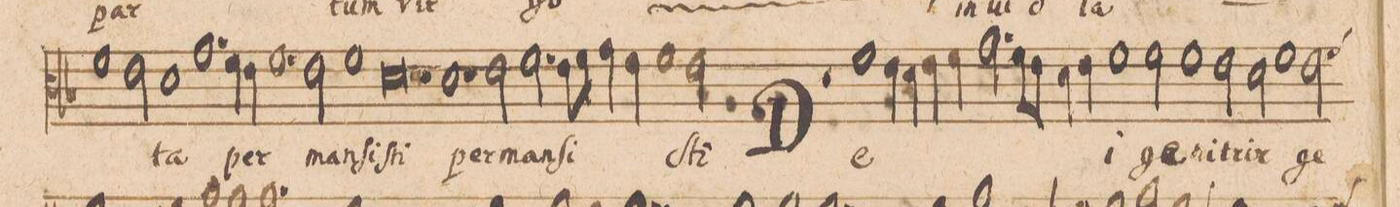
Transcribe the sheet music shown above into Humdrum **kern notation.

**kern	**text
*I"CANTVS.	*
*clefC3	*
*k[b-]	*
*met(C|)	*
*M2/1	*
1f	.
2e\	.
=109-	=109-
1d	-ta
1.g	.
=110-	=110-
4f\	per-
4e\	.
1.f	.
=111-	=111-
2e\	-man-
1f	-ſi-
=112-	=112-
0.d	-ſti
=113-	=113-
1.d	per-
=114-	=114-
2e\	-man-
2.f\	-ſi-
8e\L	.
8f\J	.
=115-	=115-
4g\	.
4e\	.
1f	.
2e\	-ſti
=116-	=116-
2r	.
1f	De-
4e\	.
4d\	.
=117-	=117-
4e\	.
4f\	.
2.g\	.
8f\L	.
8e\J	.
4d\	.
4e\	.
=118-	=118-
1f	-i
2f\	ge-
1f\	-ni-
=119-	=119-
2e\	-trix
2d\	ge-
1f\	.
=120-	=120-
*custos:f	*
2e\	.
*-	*-
